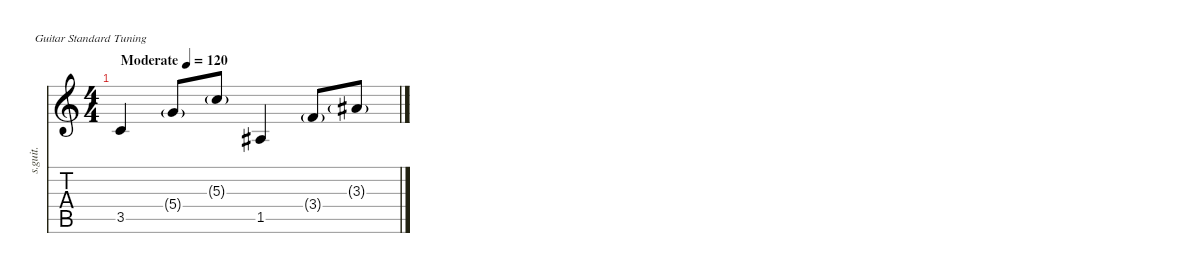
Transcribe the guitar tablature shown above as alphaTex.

\defaultSystemsLayout 4
\hideDynamics
\bracketExtendMode nobrackets
\otherSystemsTrackNameOrientation horizontal
\track ("Track 1" "s.guit.") {instrument acousticguitarsteel}
\staff {score tabs}
\tuning (E4 B3 G3 D3 A2 E2)
\ts (4 4)
\beaming (8 2 2 2 2)
\tempo (120 "Moderate")
\clef g2
\ks c
3.5.4{dy f instrument acousticguitarsteel beam Up} 5.4{g}.8{dy mf beam Up} 5.3{g}.8{beam Up} 1.5{acc #}.4{dy f beam Up} 3.4{g}.8{dy mf beam Up} 3.3{g acc #}.8{beam Up}
